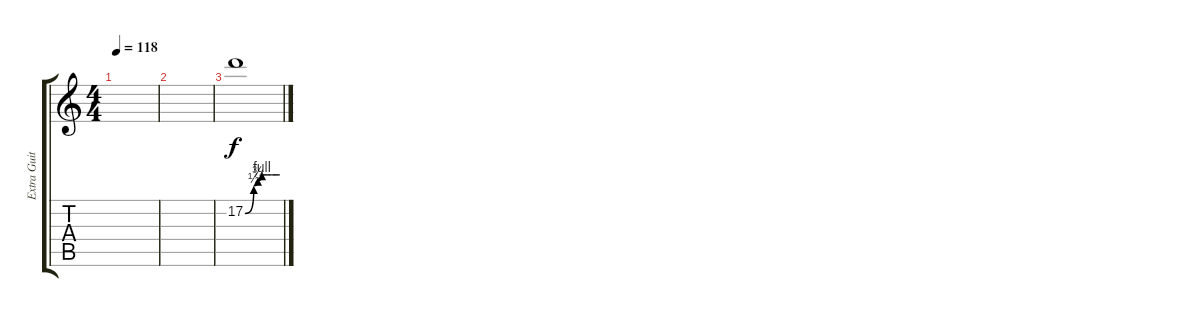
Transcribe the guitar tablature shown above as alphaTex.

\track ("Extra Guitar 2" "Extra Guit") {instrument distortionguitar}
\staff {score tabs}
\tuning (D4 A3 F3 C3 G2 C2) {hide}
\ts (4 4)
\tempo 118
\clef g2
\ks c
|
|
17.2{be (custom 0 0 15 2 22 3 29 4 39 4 43 4 45 4 47 4 55 4 58 4 60 4)}.1
